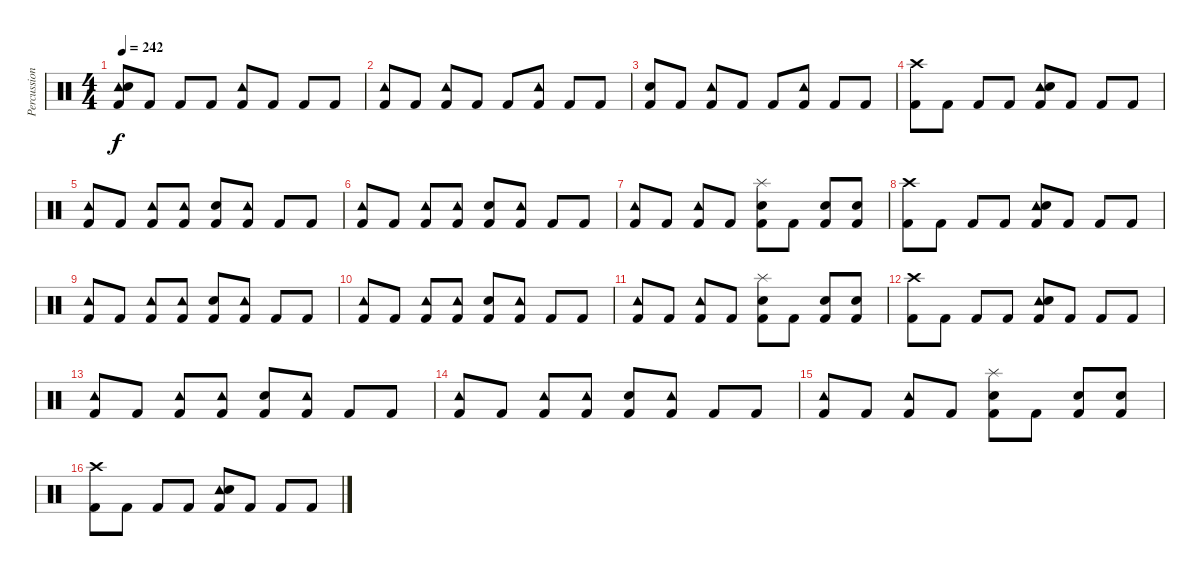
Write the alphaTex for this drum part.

\track ("Percussion" "Percussion") {instrument percussion}
\staff {score}
\articulation defaults
\ts (4 4)
\tempo 242
\clef neutral
\ks c
("Tambourine (hit)" "Electric Snare (hit)" "Kick (hit) 2").8{dy f} "Kick (hit) 2".8 "Kick (hit) 2".8 "Kick (hit) 2".8 ("Tambourine (hit)" "Kick (hit) 2").8 "Kick (hit) 2".8 "Kick (hit) 2".8 "Kick (hit) 2".8 |
("Tambourine (hit)" "Kick (hit) 2").8 "Kick (hit) 2".8 ("Tambourine (hit)" "Kick (hit) 2").8 "Kick (hit) 2".8 "Kick (hit) 2".8 ("Tambourine (hit)" "Kick (hit) 2").8 "Kick (hit) 2".8 "Kick (hit) 2".8 |
("Electric Snare (hit)" "Kick (hit) 2").8 "Kick (hit) 2".8 ("Tambourine (hit)" "Kick (hit) 2").8 "Kick (hit) 2".8 "Kick (hit) 2".8 ("Tambourine (hit)" "Kick (hit) 2").8 "Kick (hit) 2".8 "Kick (hit) 2".8 |
("Crash high (hit)" "Kick (hit) 2").8 "Kick (hit) 2".8 "Kick (hit) 2".8 "Kick (hit) 2".8 ("Tambourine (hit)" "Electric Snare (hit)" "Kick (hit) 2").8 "Kick (hit) 2".8 "Kick (hit) 2".8 "Kick (hit) 2".8 |
("Tambourine (hit)" "Kick (hit) 2").8 "Kick (hit) 2".8 ("Tambourine (hit)" "Kick (hit) 2").8 ("Tambourine (hit)" "Kick (hit) 2").8 ("Electric Snare (hit)" "Kick (hit) 2").8 ("Tambourine (hit)" "Kick (hit) 2").8 "Kick (hit) 2".8 "Kick (hit) 2".8 |
("Tambourine (hit)" "Kick (hit) 2").8 "Kick (hit) 2".8 ("Tambourine (hit)" "Kick (hit) 2").8 ("Tambourine (hit)" "Kick (hit) 2").8 ("Electric Snare (hit)" "Kick (hit) 2").8 ("Tambourine (hit)" "Kick (hit) 2").8 "Kick (hit) 2".8 "Kick (hit) 2".8 |
("Tambourine (hit)" "Kick (hit) 2").8 "Kick (hit) 2".8 ("Tambourine (hit)" "Kick (hit) 2").8 "Kick (hit) 2".8 ("Splash (hit)" "Electric Snare (hit)" "Kick (hit) 2").8 "Kick (hit) 2".8 ("Electric Snare (hit)" "Kick (hit) 2").8 ("Electric Snare (hit)" "Kick (hit) 2").8 |
("Crash high (hit)" "Kick (hit) 2").8 "Kick (hit) 2".8 "Kick (hit) 2".8 "Kick (hit) 2".8 ("Tambourine (hit)" "Electric Snare (hit)" "Kick (hit) 2").8 "Kick (hit) 2".8 "Kick (hit) 2".8 "Kick (hit) 2".8 |
("Tambourine (hit)" "Kick (hit) 2").8 "Kick (hit) 2".8 ("Tambourine (hit)" "Kick (hit) 2").8 ("Tambourine (hit)" "Kick (hit) 2").8 ("Electric Snare (hit)" "Kick (hit) 2").8 ("Tambourine (hit)" "Kick (hit) 2").8 "Kick (hit) 2".8 "Kick (hit) 2".8 |
("Tambourine (hit)" "Kick (hit) 2").8 "Kick (hit) 2".8 ("Tambourine (hit)" "Kick (hit) 2").8 ("Tambourine (hit)" "Kick (hit) 2").8 ("Electric Snare (hit)" "Kick (hit) 2").8 ("Tambourine (hit)" "Kick (hit) 2").8 "Kick (hit) 2".8 "Kick (hit) 2".8 |
("Tambourine (hit)" "Kick (hit) 2").8 "Kick (hit) 2".8 ("Tambourine (hit)" "Kick (hit) 2").8 "Kick (hit) 2".8 ("Splash (hit)" "Electric Snare (hit)" "Kick (hit) 2").8 "Kick (hit) 2".8 ("Electric Snare (hit)" "Kick (hit) 2").8 ("Electric Snare (hit)" "Kick (hit) 2").8 |
("Crash high (hit)" "Kick (hit) 2").8 "Kick (hit) 2".8 "Kick (hit) 2".8 "Kick (hit) 2".8 ("Tambourine (hit)" "Electric Snare (hit)" "Kick (hit) 2").8 "Kick (hit) 2".8 "Kick (hit) 2".8 "Kick (hit) 2".8 |
("Tambourine (hit)" "Kick (hit) 2").8 "Kick (hit) 2".8 ("Tambourine (hit)" "Kick (hit) 2").8 ("Tambourine (hit)" "Kick (hit) 2").8 ("Electric Snare (hit)" "Kick (hit) 2").8 ("Tambourine (hit)" "Kick (hit) 2").8 "Kick (hit) 2".8 "Kick (hit) 2".8 |
("Tambourine (hit)" "Kick (hit) 2").8 "Kick (hit) 2".8 ("Tambourine (hit)" "Kick (hit) 2").8 ("Tambourine (hit)" "Kick (hit) 2").8 ("Electric Snare (hit)" "Kick (hit) 2").8 ("Tambourine (hit)" "Kick (hit) 2").8 "Kick (hit) 2".8 "Kick (hit) 2".8 |
("Tambourine (hit)" "Kick (hit) 2").8 "Kick (hit) 2".8 ("Tambourine (hit)" "Kick (hit) 2").8 "Kick (hit) 2".8 ("Splash (hit)" "Electric Snare (hit)" "Kick (hit) 2").8 "Kick (hit) 2".8 ("Electric Snare (hit)" "Kick (hit) 2").8 ("Electric Snare (hit)" "Kick (hit) 2").8 |
("Crash high (hit)" "Kick (hit) 2").8 "Kick (hit) 2".8 "Kick (hit) 2".8 "Kick (hit) 2".8 ("Tambourine (hit)" "Electric Snare (hit)" "Kick (hit) 2").8 "Kick (hit) 2".8 "Kick (hit) 2".8 "Kick (hit) 2".8
